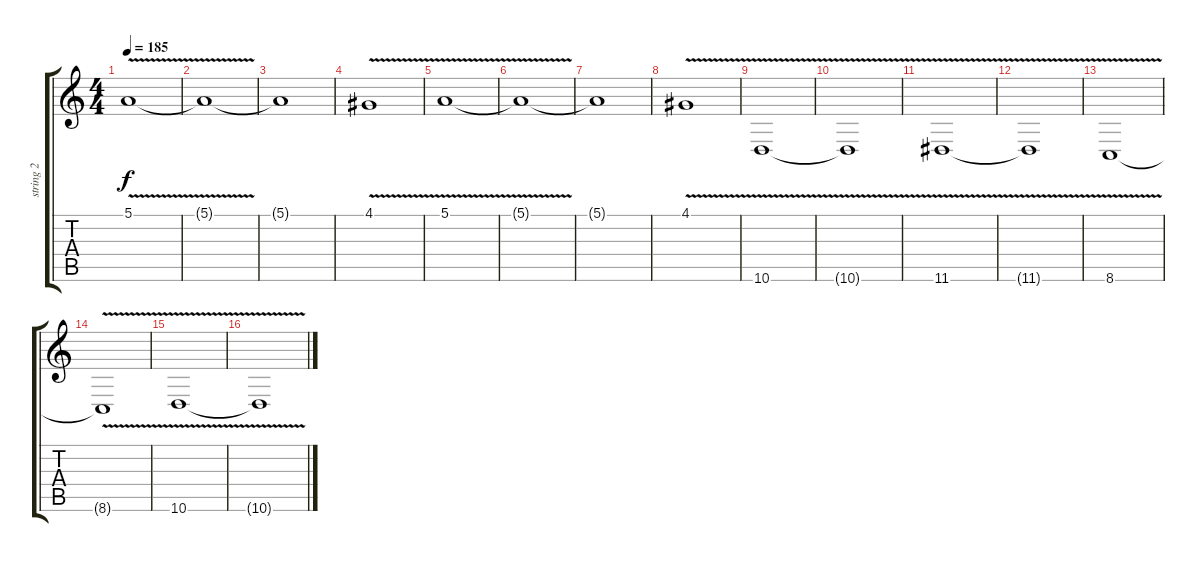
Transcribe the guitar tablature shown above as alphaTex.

\track ("string 2" "string 2") {instrument stringensemble1}
\staff {score tabs}
\tuning (E4 B3 G3 D3 A2 E2) {hide}
\ts (4 4)
\tempo 185
\clef g2
\ks c
5.1{v}.1{dy f} |
5.1{t}.1 |
5.1{t}.1 |
4.1{v}.1 |
5.1{v}.1 |
5.1{t}.1 |
5.1{t}.1 |
4.1{v}.1 |
10.6{v}.1{volume 7} |
10.6{t}.1 |
11.6{v}.1 |
11.6{t}.1 |
8.6{v}.1 |
8.6{t}.1 |
10.6{v}.1 |
10.6{t}.1
